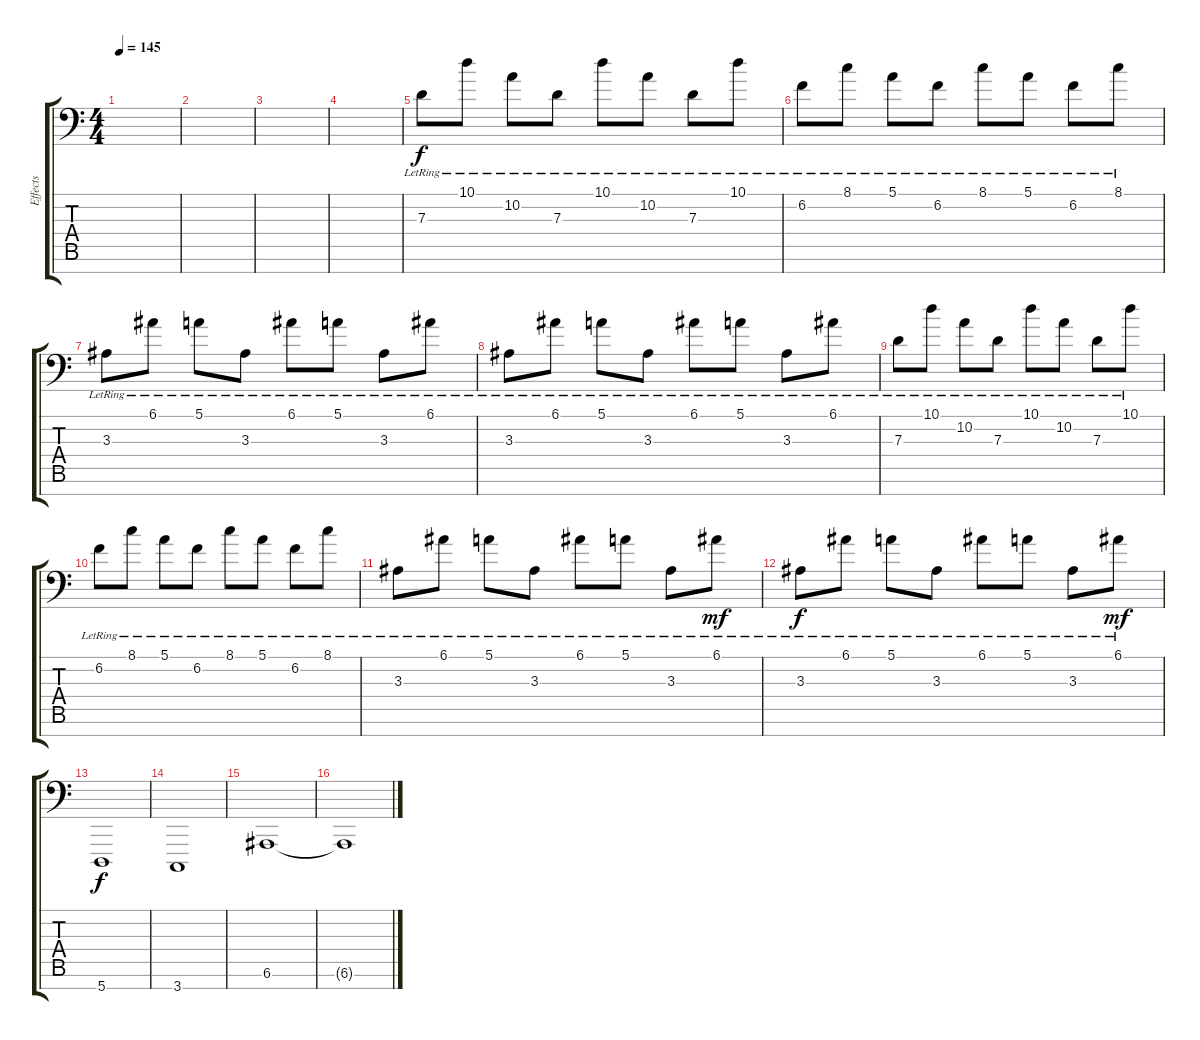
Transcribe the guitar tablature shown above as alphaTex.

\track ("Effects" "Effects") {instrument lead2sawtooth}
\staff {score tabs}
\tuning (E4 B3 G3 D3 A2 E1 A0) {hide}
\ts (4 4)
\tempo 145
\clef f4
\ks c
|
|
|
|
7.3{lr}.8{dy f volume 16 instrument harpsichord} 10.1{lr}.8 10.2{lr}.8 7.3{lr}.8 10.1{lr}.8 10.2{lr}.8 7.3{lr}.8 10.1{lr}.8 |
6.2{lr}.8 8.1{lr}.8 5.1{lr}.8 6.2{lr}.8 8.1{lr}.8 5.1{lr}.8 6.2{lr}.8 8.1{lr}.8 |
3.3{lr}.8 6.1{lr}.8 5.1{lr}.8 3.3{lr}.8 6.1{lr}.8 5.1{lr}.8 3.3{lr}.8 6.1{lr}.8 |
3.3{lr}.8 6.1{lr}.8 5.1{lr}.8 3.3{lr}.8 6.1{lr}.8 5.1{lr}.8 3.3{lr}.8 6.1{lr}.8 |
7.3{lr}.8{volume 16 instrument harpsichord} 10.1{lr}.8 10.2{lr}.8 7.3{lr}.8 10.1{lr}.8 10.2{lr}.8 7.3{lr}.8 10.1{lr}.8 |
6.2{lr}.8 8.1{lr}.8 5.1{lr}.8 6.2{lr}.8 8.1{lr}.8 5.1{lr}.8 6.2{lr}.8 8.1{lr}.8 |
3.3{lr}.8 6.1{lr}.8 5.1{lr}.8 3.3{lr}.8 6.1{lr}.8 5.1{lr}.8 3.3{lr}.8 6.1{lr}.8{dy mf} |
3.3{lr}.8{dy f} 6.1{lr}.8 5.1{lr}.8 3.3{lr}.8 6.1{lr}.8 5.1{lr}.8 3.3{lr}.8 6.1{lr}.8{dy mf} |
\section ("" "")
5.7.1{dy f volume 12 instrument lead2sawtooth} |
3.7.1 |
6.6.1 |
6.6{t}.1
